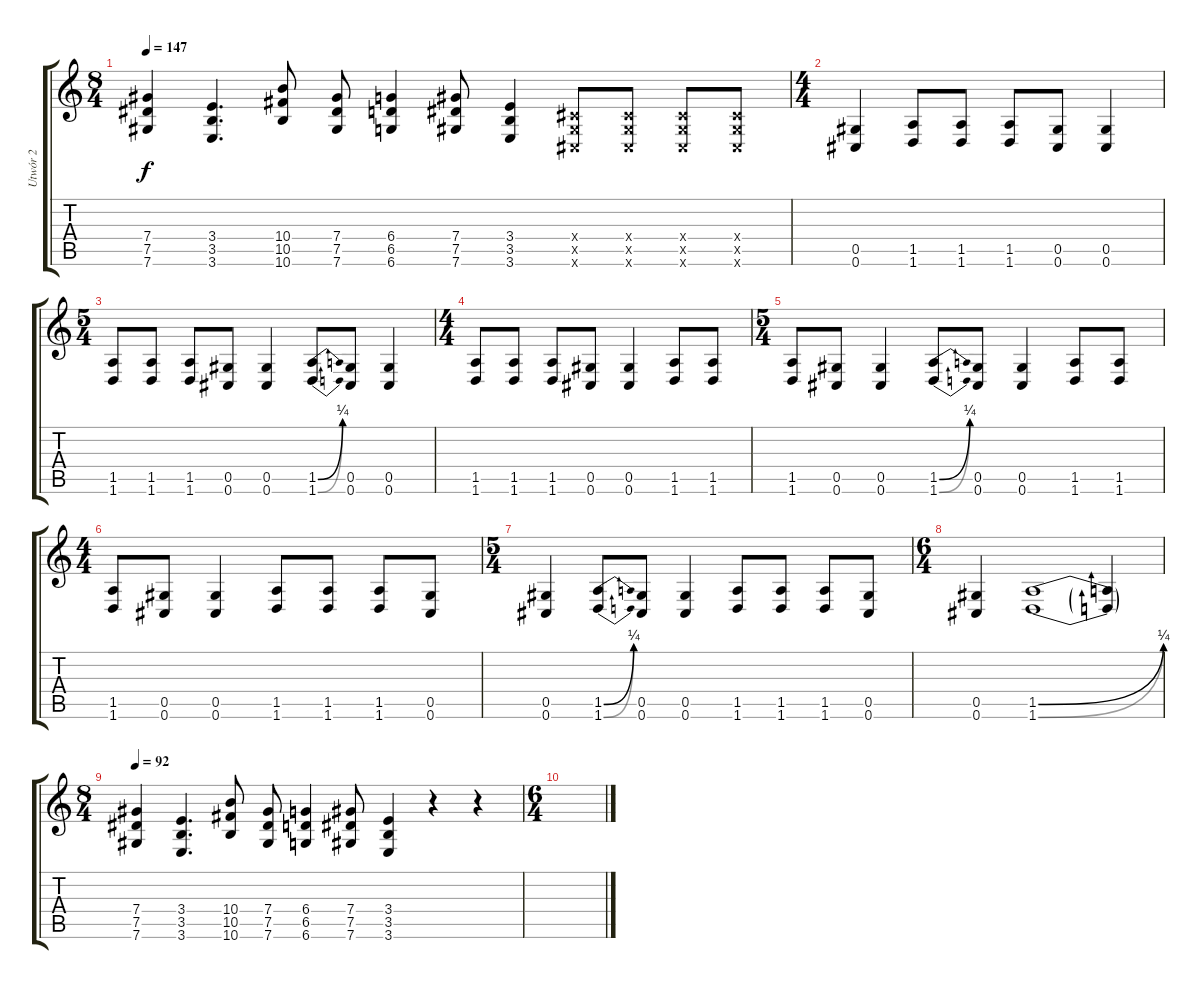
\track ("Utwór 2" "Utwór 2") {instrument distortionguitar}
\staff {score tabs}
\tuning (Eb4 Bb3 Gb3 Db3 Ab2 Db2) {hide}
\ts (8 4)
\tempo 147
\clef g2
\ks c
(7.4 7.5 7.6).4{dy f} (3.4 3.5 3.6).4{d} (10.4 10.5 10.6).8 (7.4 7.5 7.6).8 (6.4 6.5 6.6).4 (7.4 7.5 7.6).8 (3.4 3.5 3.6).4 (0.4{x} 0.5{x} 0.6{x}).8 (0.4{x} 0.5{x} 0.6{x}).8 (0.4{x} 0.5{x} 0.6{x}).8 (0.4{x} 0.5{x} 0.6{x}).8 |
\ts (4 4)
(0.5 0.6).4 (1.5 1.6).8 (1.5 1.6).8 (1.5 1.6).8 (0.5 0.6).8 (0.5 0.6).4 |
\ts (5 4)
(1.5 1.6).8 (1.5 1.6).8 (1.5 1.6).8 (0.5 0.6).8 (0.5 0.6).4 (1.5{be (bend 0 0 60 1)} 1.6{be (bend 0 0 60 1)}).8 (0.5 0.6).8 (0.5 0.6).4 |
\ts (4 4)
(1.5 1.6).8 (1.5 1.6).8 (1.5 1.6).8 (0.5 0.6).8 (0.5 0.6).4 (1.5 1.6).8 (1.5 1.6).8 |
\ts (5 4)
(1.5 1.6).8 (0.5 0.6).8 (0.5 0.6).4 (1.5{be (bend 0 0 60 1)} 1.6{be (bend 0 0 60 1)}).8 (0.5 0.6).8 (0.5 0.6).4 (1.5 1.6).8 (1.5 1.6).8 |
\ts (4 4)
(1.5 1.6).8 (0.5 0.6).8 (0.5 0.6).4 (1.5 1.6).8 (1.5 1.6).8 (1.5 1.6).8 (0.5 0.6).8 |
\ts (5 4)
(0.5 0.6).4 (1.5{be (bend 0 0 60 1)} 1.6{be (bend 0 0 60 1)}).8 (0.5 0.6).8 (0.5 0.6).4 (1.5 1.6).8 (1.5 1.6).8 (1.5 1.6).8 (0.5 0.6).8 |
\ts (6 4)
(0.5 0.6).4 (1.5{be (bend 0 0 60 1)} 1.6{be (bend 0 0 60 1)}).1 (1.5{t} 1.6{t}).4 |
\ts (8 4)
\tempo 92
(7.4 7.5 7.6).4 (3.4 3.5 3.6).4{d} (10.4 10.5 10.6).8 (7.4 7.5 7.6).8 (6.4 6.5 6.6).4 (7.4 7.5 7.6).8 (3.4 3.5 3.6).4 r.4 r.4 |
\ts (6 4)
